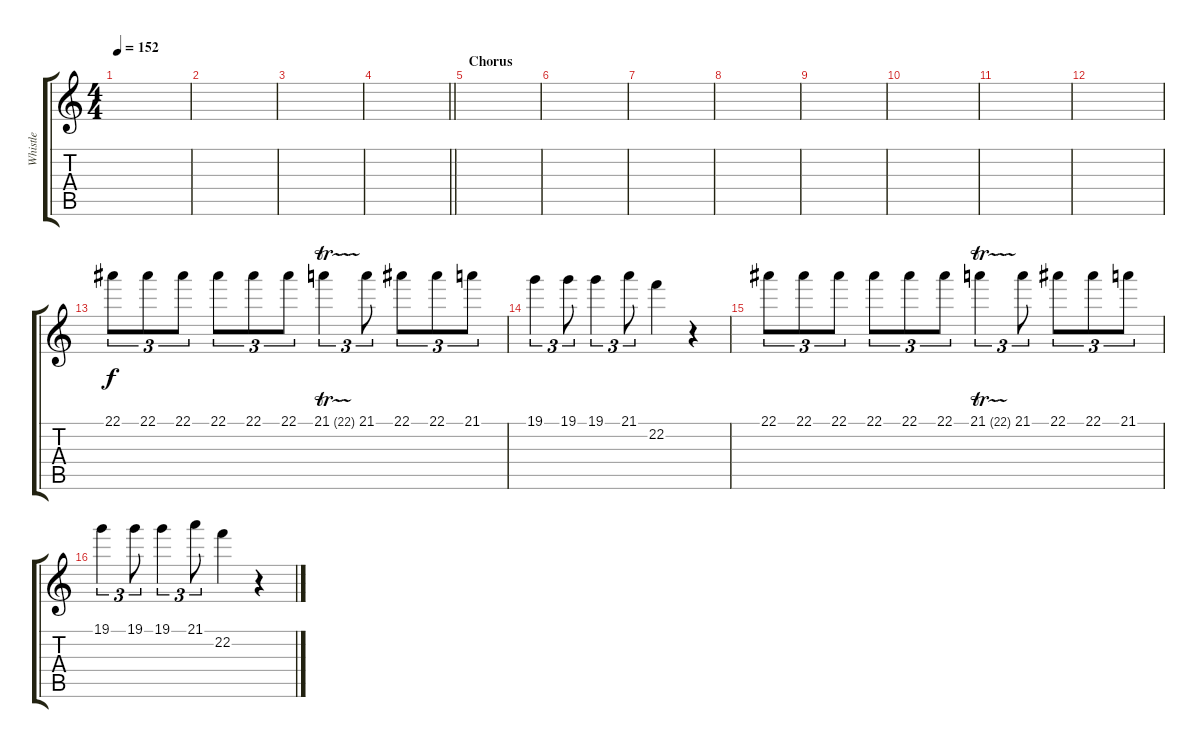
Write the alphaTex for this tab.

\track ("Whistle" "Whistle") {instrument piccolo}
\staff {score tabs}
\tuning (C5 G4 Eb4 Bb3 F3 C3) {hide}
\ts (4 4)
\tempo 152
\clef g2
\ks c
|
|
|
\barLineRight lightlight
|
\section ("" "Chorus")
|
|
|
|
|
|
|
|
22.1.8{tu (3 2)} 22.1.8{tu (3 2)} 22.1.8{tu (3 2)} 22.1.8{tu (3 2)} 22.1.8{tu (3 2)} 22.1.8{tu (3 2)} 21.1{tr (22 32)}.4{tu (3 2)} 21.1.8{tu (3 2)} 22.1.8{tu (3 2)} 22.1.8{tu (3 2)} 21.1.8{tu (3 2)} |
19.1.4{tu (3 2)} 19.1.8{tu (3 2)} 19.1.4{tu (3 2)} 21.1.8{tu (3 2)} 22.2.4 r.4 |
22.1.8{tu (3 2)} 22.1.8{tu (3 2)} 22.1.8{tu (3 2)} 22.1.8{tu (3 2)} 22.1.8{tu (3 2)} 22.1.8{tu (3 2)} 21.1{tr (22 32)}.4{tu (3 2)} 21.1.8{tu (3 2)} 22.1.8{tu (3 2)} 22.1.8{tu (3 2)} 21.1.8{tu (3 2)} |
19.1.4{tu (3 2)} 19.1.8{tu (3 2)} 19.1.4{tu (3 2)} 21.1.8{tu (3 2)} 22.2.4 r.4
